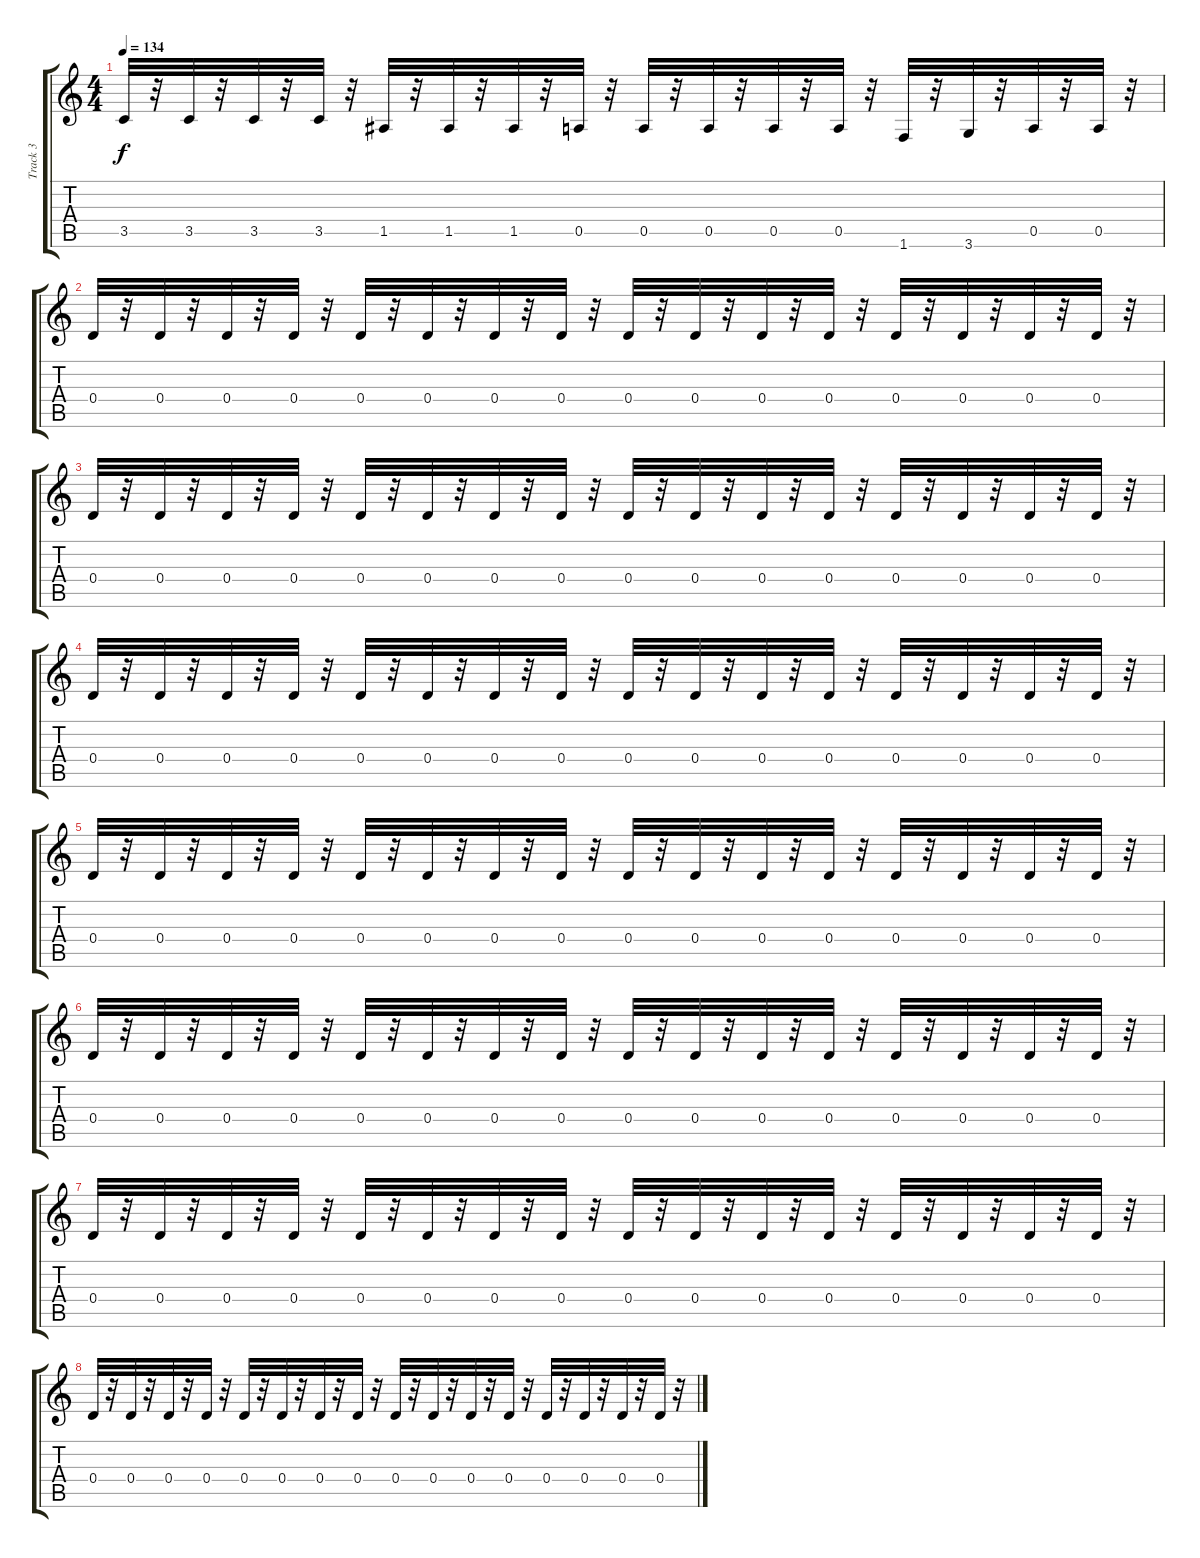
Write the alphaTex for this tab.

\track ("Track 3" "Track 3") {instrument distortionguitar}
\staff {score tabs}
\tuning (E4 B3 G3 D3 A2 E2) {hide}
\ts (4 4)
\tempo 134
\clef g2
\ks c
3.5.32{dy f} r.32 3.5.32 r.32 3.5.32 r.32 3.5.32 r.32 1.5.32 r.32 1.5.32 r.32 1.5.32 r.32 0.5.32 r.32 0.5.32 r.32 0.5.32 r.32 0.5.32 r.32 0.5.32 r.32 1.6.32 r.32 3.6.32 r.32 0.5.32 r.32 0.5.32 r.32 |
0.4.32 r.32 0.4.32 r.32 0.4.32 r.32 0.4.32 r.32 0.4.32 r.32 0.4.32 r.32 0.4.32 r.32 0.4.32 r.32 0.4.32 r.32 0.4.32 r.32 0.4.32 r.32 0.4.32 r.32 0.4.32 r.32 0.4.32 r.32 0.4.32 r.32 0.4.32 r.32 |
0.4.32 r.32 0.4.32 r.32 0.4.32 r.32 0.4.32 r.32 0.4.32 r.32 0.4.32 r.32 0.4.32 r.32 0.4.32 r.32 0.4.32 r.32 0.4.32 r.32 0.4.32 r.32 0.4.32 r.32 0.4.32 r.32 0.4.32 r.32 0.4.32 r.32 0.4.32 r.32 |
0.4.32 r.32 0.4.32 r.32 0.4.32 r.32 0.4.32 r.32 0.4.32 r.32 0.4.32 r.32 0.4.32 r.32 0.4.32 r.32 0.4.32 r.32 0.4.32 r.32 0.4.32 r.32 0.4.32 r.32 0.4.32 r.32 0.4.32 r.32 0.4.32 r.32 0.4.32 r.32 |
0.4.32 r.32 0.4.32 r.32 0.4.32 r.32 0.4.32 r.32 0.4.32 r.32 0.4.32 r.32 0.4.32 r.32 0.4.32 r.32 0.4.32 r.32 0.4.32 r.32 0.4.32 r.32 0.4.32 r.32 0.4.32 r.32 0.4.32 r.32 0.4.32 r.32 0.4.32 r.32 |
0.4.32 r.32 0.4.32 r.32 0.4.32 r.32 0.4.32 r.32 0.4.32 r.32 0.4.32 r.32 0.4.32 r.32 0.4.32 r.32 0.4.32 r.32 0.4.32 r.32 0.4.32 r.32 0.4.32 r.32 0.4.32 r.32 0.4.32 r.32 0.4.32 r.32 0.4.32 r.32 |
0.4.32 r.32 0.4.32 r.32 0.4.32 r.32 0.4.32 r.32 0.4.32 r.32 0.4.32 r.32 0.4.32 r.32 0.4.32 r.32 0.4.32 r.32 0.4.32 r.32 0.4.32 r.32 0.4.32 r.32 0.4.32 r.32 0.4.32 r.32 0.4.32 r.32 0.4.32 r.32 |
0.4.32 r.32 0.4.32 r.32 0.4.32 r.32 0.4.32 r.32 0.4.32 r.32 0.4.32 r.32 0.4.32 r.32 0.4.32 r.32 0.4.32 r.32 0.4.32 r.32 0.4.32 r.32 0.4.32 r.32 0.4.32 r.32 0.4.32 r.32 0.4.32 r.32 0.4.32 r.32
